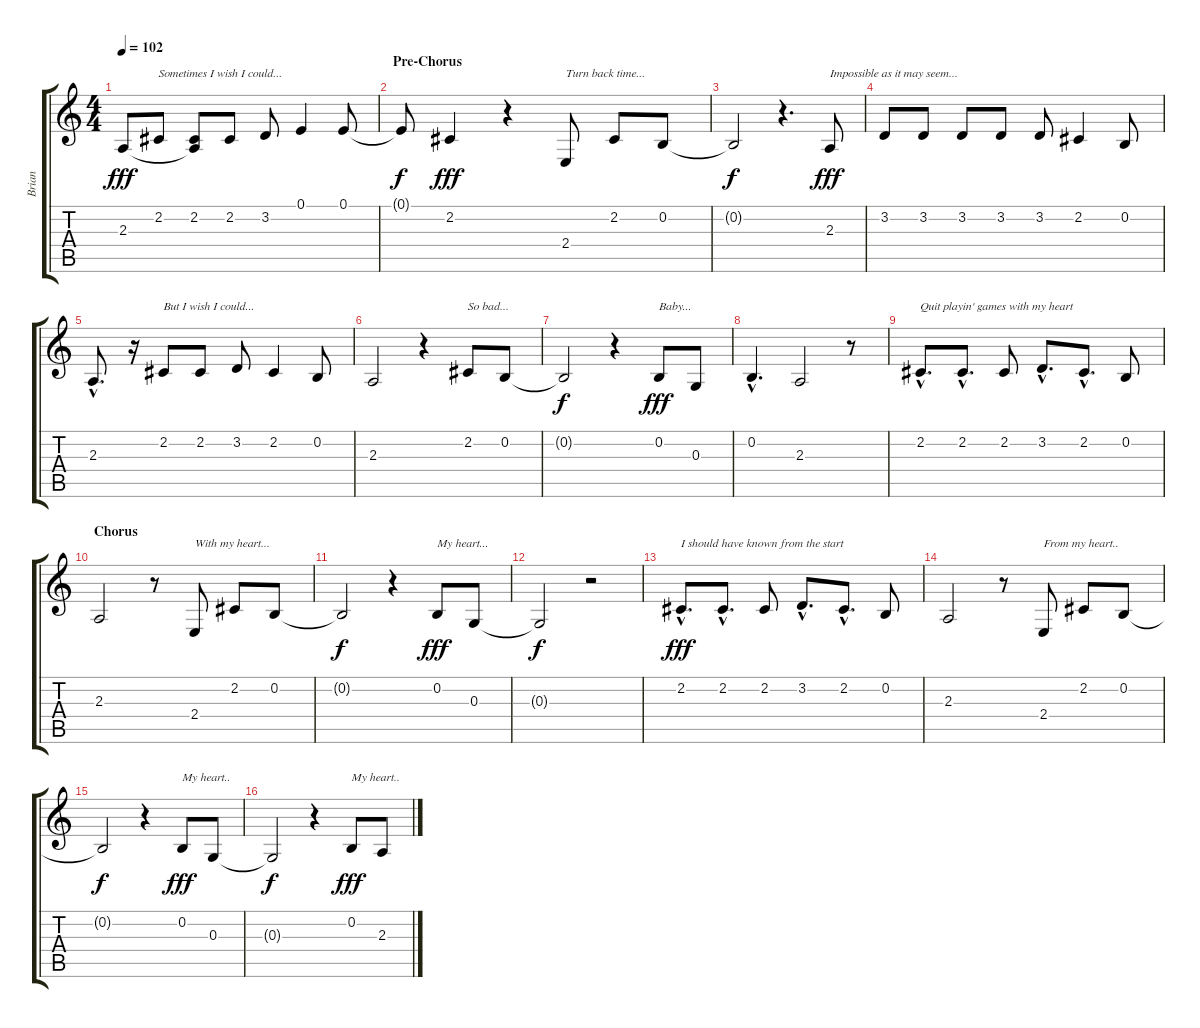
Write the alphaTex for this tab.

\track ("Brian" "Brian") {instrument baritonesax}
\staff {score tabs}
\tuning (E4 B3 G3 D3 A2 E2) {hide}
\ts (4 4)
\tempo 102
\clef g2
\ks c
2.3.8{dy fff} 2.2.8{txt "Sometimes I wish I could..."} (2.2 2.3{t}).8 2.2.8 3.2.8 0.1.4 0.1.8 |
\section ("" "Pre-Chorus")
0.1{t}.8{dy f} 2.2.4{dy fff} r.4 2.4.8{txt "Turn back time..."} 2.2.8 0.2.8 |
0.2{t}.2{dy f} r.4{d} 2.3.8{txt "Impossible as it may seem..." dy fff} |
3.2.8 3.2.8 3.2.8 3.2.8 3.2.8 2.2.4 0.2.8 |
2.3{hac}.8{d} r.16 2.2.8{txt "But I wish I could..."} 2.2.8 3.2.8 2.2.4 0.2.8 |
2.3.2 r.4 2.2.8{txt "So bad..."} 0.2.8 |
0.2{t}.2{dy f} r.4 0.2.8{txt "Baby..." dy fff} 0.3.8 |
0.2{hac}.4{d} 2.3.2 r.8 |
2.2{hac}.8{d txt "Quit playin' games with my heart"} 2.2{hac}.8{d} 2.2.8 3.2{hac}.8{d} 2.2{hac}.8{d} 0.2.8 |
\section ("" "Chorus")
2.3.2 r.8 2.4.8{txt "With my heart..."} 2.2.8 0.2.8 |
0.2{t}.2{dy f} r.4 0.2.8{txt "My heart..." dy fff} 0.3.8 |
0.3{t}.2{dy f} r.2 |
2.2{hac}.8{d txt "I should have known from the start" dy fff} 2.2{hac}.8{d} 2.2.8 3.2{hac}.8{d} 2.2{hac}.8{d} 0.2.8 |
2.3.2 r.8 2.4.8{txt "From my heart.."} 2.2.8 0.2.8 |
0.2{t}.2{dy f} r.4 0.2.8{txt "My heart.." dy fff} 0.3.8 |
0.3{t}.2{dy f} r.4 0.2.8{txt "My heart.." dy fff} 2.3.8
